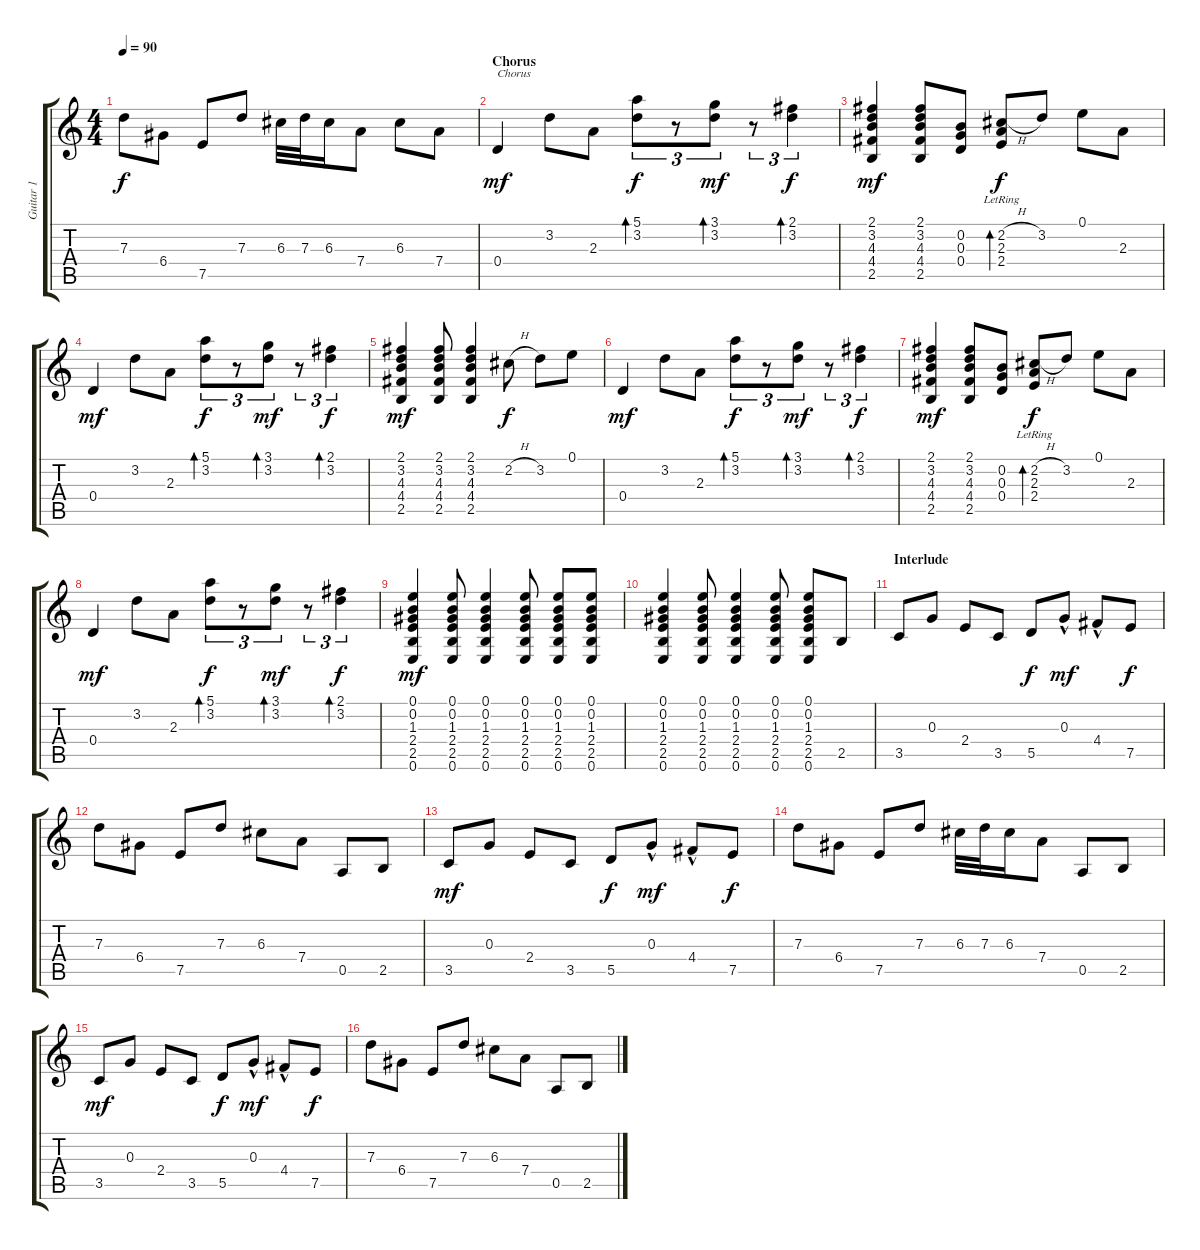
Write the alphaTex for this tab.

\track ("Guitar 1" "Guitar 1") {instrument electricguitarclean}
\staff {score tabs}
\tuning (E4 B3 G3 D3 A2 E2) {hide}
\ts (4 4)
\tempo 90
\clef g2
\ks c
7.3.8{dy f} 6.4.8 7.5.8 7.3.8 6.3.32 7.3.32 6.3.16 7.4.8 6.3.8 7.4.8 |
\section ("" "Chorus")
0.4.4{txt "Chorus" dy mf} 3.2.8 2.3.8 (5.1 3.2).8{tu (3 2) bd 240 dy f} r.8{tu (3 2)} (3.1 3.2).8{tu (3 2) bd 240 dy mf} r.8{tu (3 2)} (2.1 3.2).4{tu (3 2) bd 120 dy f} |
(2.1 3.2 4.3 4.4 2.5).4{dy mf} (2.1 3.2 4.3 4.4 2.5).8 (0.2 0.3 0.4).8 (2.2{h} 2.3 2.4{lr}).8{bd 240 dy f} 3.2.8 0.1.8 2.3.8 |
0.4.4{dy mf} 3.2.8 2.3.8 (5.1 3.2).8{tu (3 2) bd 240 dy f} r.8{tu (3 2)} (3.1 3.2).8{tu (3 2) bd 240 dy mf} r.8{tu (3 2)} (2.1 3.2).4{tu (3 2) bd 120 dy f} |
(2.1 3.2 4.3 4.4 2.5).4{dy mf} (2.1 3.2 4.3 4.4 2.5).8 (2.1 3.2 4.3 4.4 2.5).4 2.2{h}.8{dy f} 3.2.8 0.1.8 |
0.4.4{dy mf} 3.2.8 2.3.8 (5.1 3.2).8{tu (3 2) bd 240 dy f} r.8{tu (3 2)} (3.1 3.2).8{tu (3 2) bd 240 dy mf} r.8{tu (3 2)} (2.1 3.2).4{tu (3 2) bd 120 dy f} |
(2.1 3.2 4.3 4.4 2.5).4{dy mf} (2.1 3.2 4.3 4.4 2.5).8 (0.2 0.3 0.4).8 (2.2{h} 2.3 2.4{lr}).8{bd 240 dy f} 3.2.8 0.1.8 2.3.8 |
0.4.4{dy mf} 3.2.8 2.3.8 (5.1 3.2).8{tu (3 2) bd 240 dy f} r.8{tu (3 2)} (3.1 3.2).8{tu (3 2) bd 240 dy mf} r.8{tu (3 2)} (2.1 3.2).4{tu (3 2) bd 120 dy f} |
(0.1 0.2 1.3 2.4 2.5 0.6).4{dy mf} (0.1 0.2 1.3 2.4 2.5 0.6).8 (0.1 0.2 1.3 2.4 2.5 0.6).4 (0.1 0.2 1.3 2.4 2.5 0.6).8 (0.1 0.2 1.3 2.4 2.5 0.6).8 (0.1 0.2 1.3 2.4 2.5 0.6).8 |
(0.1 0.2 1.3 2.4 2.5 0.6).4 (0.1 0.2 1.3 2.4 2.5 0.6).8 (0.1 0.2 1.3 2.4 2.5 0.6).4 (0.1 0.2 1.3 2.4 2.5 0.6).8 (0.1 0.2 1.3 2.4 2.5 0.6).8 2.5.8 |
\section ("" "Interlude")
3.5.8 0.3.8 2.4.8 3.5.8 5.5.8{dy f} 0.3{hac}.8{dy mf} 4.4{hac}.8 7.5.8{dy f} |
7.3.8 6.4.8 7.5.8 7.3.8 6.3.8 7.4.8 0.5.8 2.5.8 |
3.5.8{dy mf} 0.3.8 2.4.8 3.5.8 5.5.8{dy f} 0.3{hac}.8{dy mf} 4.4{hac}.8 7.5.8{dy f} |
7.3.8 6.4.8 7.5.8 7.3.8 6.3.32 7.3.32 6.3.16 7.4.8 0.5.8 2.5.8 |
3.5.8{dy mf} 0.3.8 2.4.8 3.5.8 5.5.8{dy f} 0.3{hac}.8{dy mf} 4.4{hac}.8 7.5.8{dy f} |
7.3.8 6.4.8 7.5.8 7.3.8 6.3.8 7.4.8 0.5.8 2.5.8
